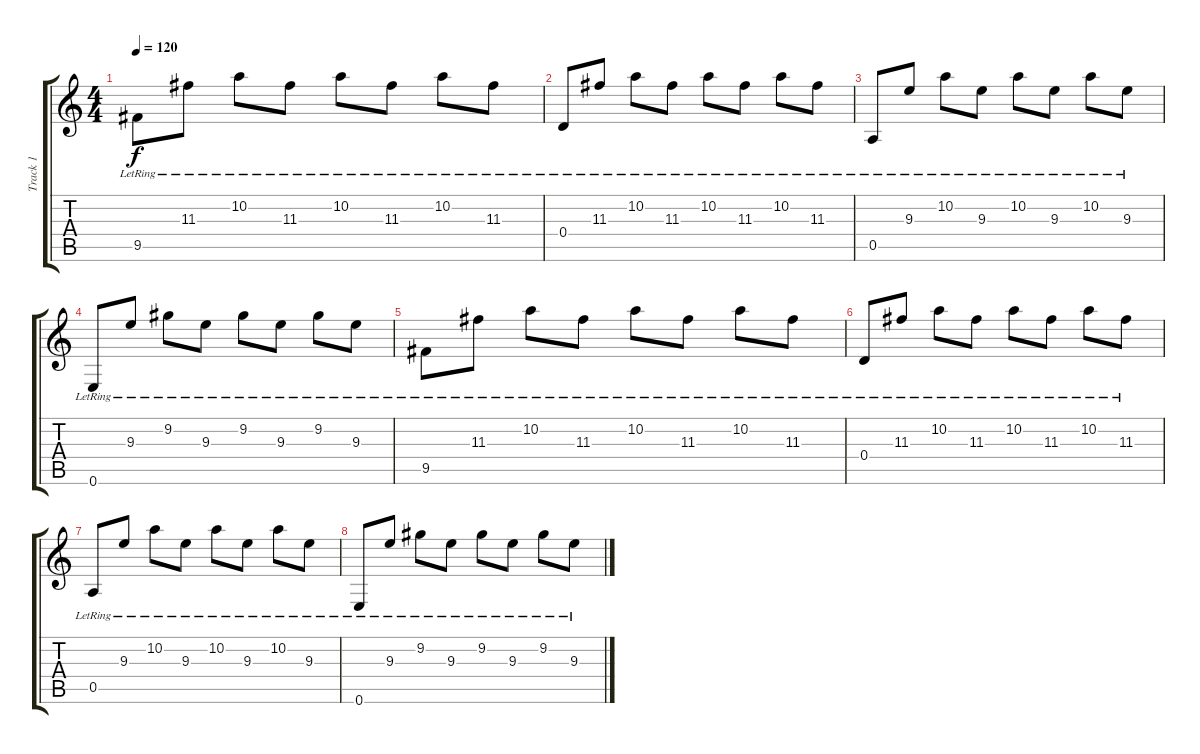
\track ("Track 1" "Track 1") {instrument acousticguitarsteel}
\staff {score tabs}
\tuning (E4 B3 G3 D3 A2 E2) {hide}
\ts (4 4)
\tempo 120
\clef g2
\ks c
9.5{lr}.8{dy f} 11.3{lr}.8 10.2{lr}.8 11.3{lr}.8 10.2{lr}.8 11.3{lr}.8 10.2{lr}.8 11.3{lr}.8 |
0.4{lr}.8 11.3{lr}.8 10.2{lr}.8 11.3{lr}.8 10.2{lr}.8 11.3{lr}.8 10.2{lr}.8 11.3{lr}.8 |
0.5{lr}.8 9.3{lr}.8 10.2{lr}.8 9.3{lr}.8 10.2{lr}.8 9.3{lr}.8 10.2{lr}.8 9.3{lr}.8 |
0.6{lr}.8 9.3{lr}.8 9.2{lr}.8 9.3{lr}.8 9.2{lr}.8 9.3{lr}.8 9.2{lr}.8 9.3{lr}.8 |
9.5{lr}.8 11.3{lr}.8 10.2{lr}.8 11.3{lr}.8 10.2{lr}.8 11.3{lr}.8 10.2{lr}.8 11.3{lr}.8 |
0.4{lr}.8 11.3{lr}.8 10.2{lr}.8 11.3{lr}.8 10.2{lr}.8 11.3{lr}.8 10.2{lr}.8 11.3{lr}.8 |
0.5{lr}.8 9.3{lr}.8 10.2{lr}.8 9.3{lr}.8 10.2{lr}.8 9.3{lr}.8 10.2{lr}.8 9.3{lr}.8 |
0.6{lr}.8 9.3{lr}.8 9.2{lr}.8 9.3{lr}.8 9.2{lr}.8 9.3{lr}.8 9.2{lr}.8 9.3{lr}.8
